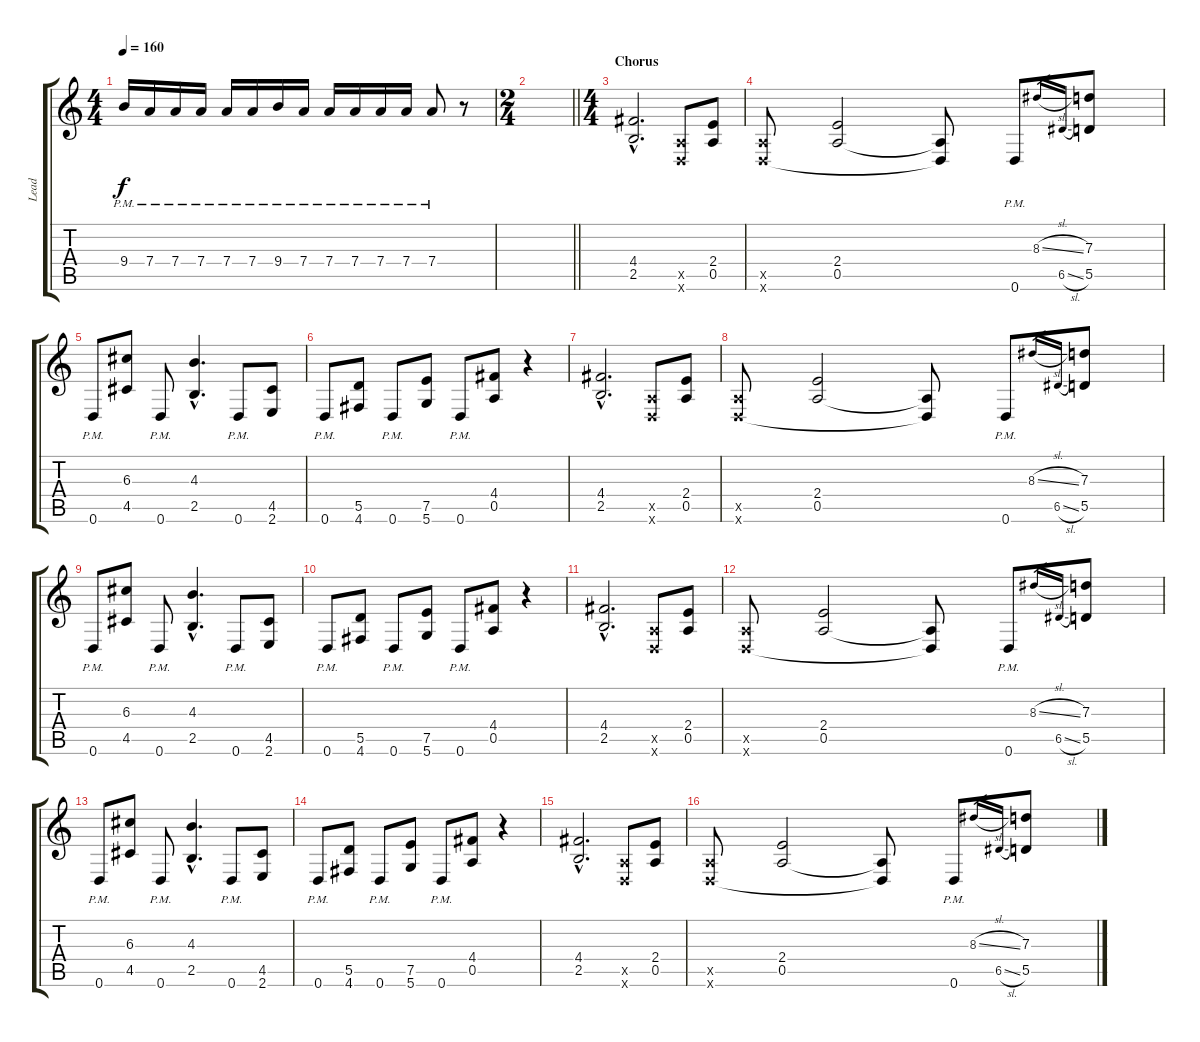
\track ("Lead" "Lead") {instrument distortionguitar}
\staff {score tabs}
\tuning (E4 B3 G3 D3 A2 D2) {hide}
\ts (4 4)
\tempo 160
\clef g2
\ks c
9.4{pm}.16{dy f} 7.4{pm}.16 7.4{pm}.16 7.4{pm}.16 7.4{pm}.16 7.4{pm}.16 9.4{pm}.16 7.4{pm}.16 7.4{pm}.16 7.4{pm}.16 7.4{pm}.16 7.4{pm}.16 7.4{pm}.8 r.8 |
\ts (2 4)
\barLineRight lightlight
|
\ts (4 4)
\section ("" "Chorus")
(4.4{hac} 2.5{hac}).2{d} (0.5{x} 0.6{x}).8 (2.4 0.5).8 |
(0.5{x} 0.6{x}).8 (2.4 0.5).2 (0.5{t} 0.6{t}).8 0.6{pm}.8 8.3{sl}.16{gr} 6.5{sl}.16{gr} (7.3 5.5).8 |
0.6{pm}.8 (6.3 4.5).8 0.6{pm}.8 (4.3{hac} 2.5{hac}).4{d} 0.6{pm}.8 (4.5 2.6).8 |
0.6{pm}.8 (5.5 4.6).8 0.6{pm}.8 (7.5 5.6).8 0.6{pm}.8 (4.4 0.5).8 r.4 |
(4.4{hac} 2.5{hac}).2{d} (0.5{x} 0.6{x}).8 (2.4 0.5).8 |
(0.5{x} 0.6{x}).8 (2.4 0.5).2 (0.5{t} 0.6{t}).8 0.6{pm}.8 8.3{sl}.16{gr} 6.5{sl}.16{gr} (7.3 5.5).8 |
0.6{pm}.8 (6.3 4.5).8 0.6{pm}.8 (4.3{hac} 2.5{hac}).4{d} 0.6{pm}.8 (4.5 2.6).8 |
0.6{pm}.8 (5.5 4.6).8 0.6{pm}.8 (7.5 5.6).8 0.6{pm}.8 (4.4 0.5).8 r.4 |
(4.4{hac} 2.5{hac}).2{d} (0.5{x} 0.6{x}).8 (2.4 0.5).8 |
(0.5{x} 0.6{x}).8 (2.4 0.5).2 (0.5{t} 0.6{t}).8 0.6{pm}.8 8.3{sl}.16{gr} 6.5{sl}.16{gr} (7.3 5.5).8 |
0.6{pm}.8 (6.3 4.5).8 0.6{pm}.8 (4.3{hac} 2.5{hac}).4{d} 0.6{pm}.8 (4.5 2.6).8 |
0.6{pm}.8 (5.5 4.6).8 0.6{pm}.8 (7.5 5.6).8 0.6{pm}.8 (4.4 0.5).8 r.4 |
(4.4{hac} 2.5{hac}).2{d} (0.5{x} 0.6{x}).8 (2.4 0.5).8 |
(0.5{x} 0.6{x}).8 (2.4 0.5).2 (0.5{t} 0.6{t}).8 0.6{pm}.8 8.3{sl}.16{gr} 6.5{sl}.16{gr} (7.3 5.5).8
